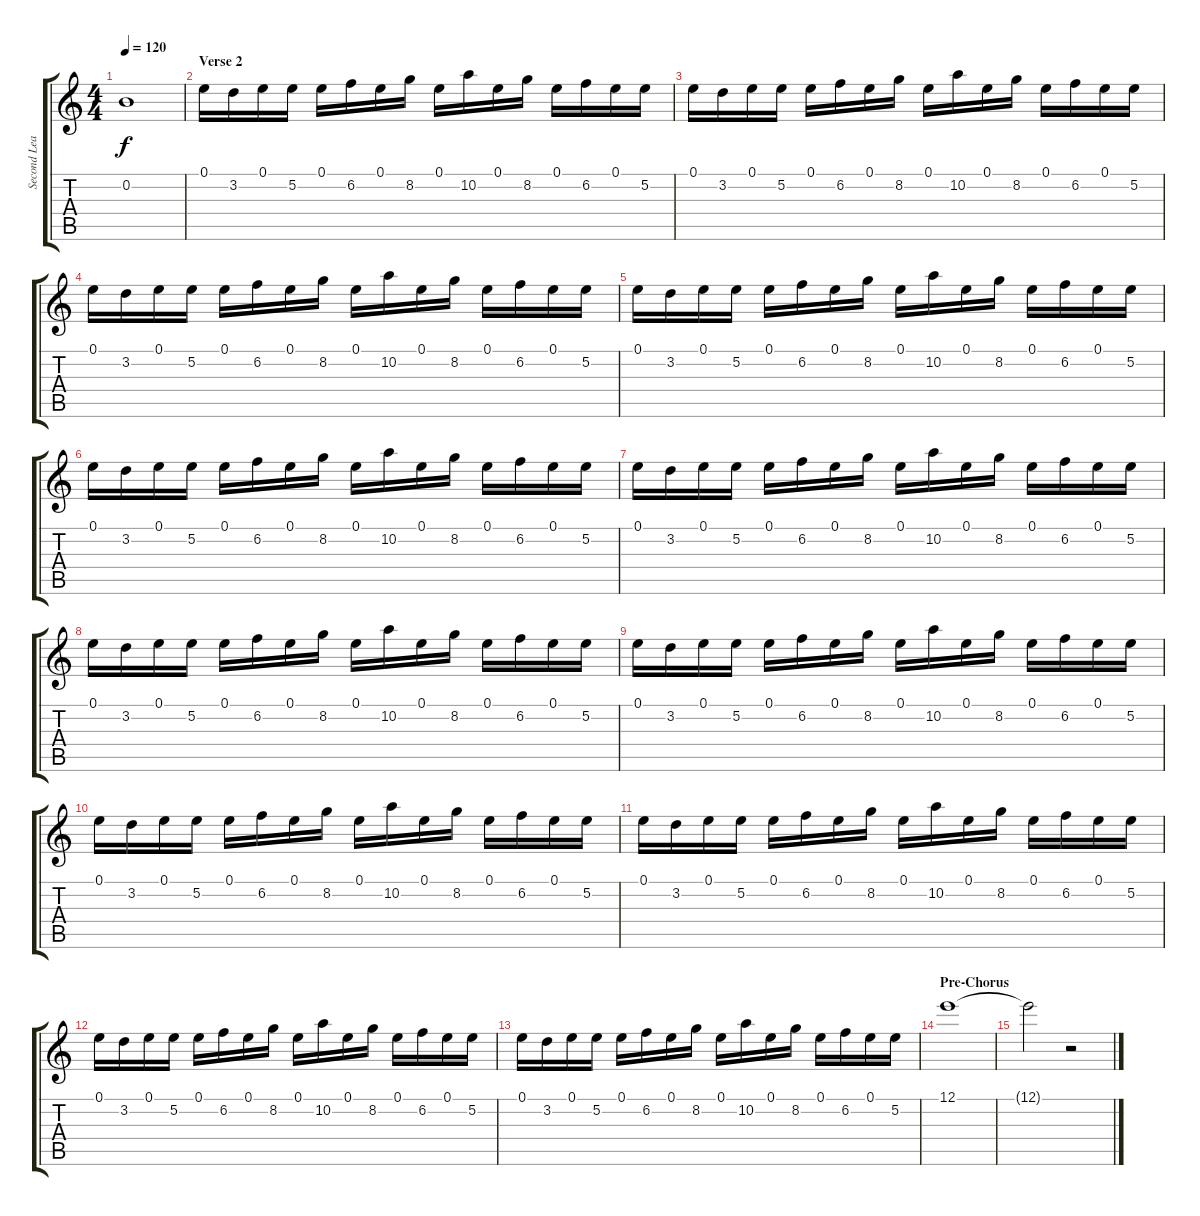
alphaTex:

\track ("Second Lead" "Second Lea") {instrument overdrivenguitar}
\staff {score tabs}
\tuning (E4 B3 G3 D3 A2 E2) {hide}
\ts (4 4)
\tempo 120
\clef g2
\ks c
0.2{t}.1{dy f} |
\section ("" "Verse 2")
0.1.16 3.2.16 0.1.16 5.2.16 0.1.16 6.2.16 0.1.16 8.2.16 0.1.16 10.2.16 0.1.16 8.2.16 0.1.16 6.2.16 0.1.16 5.2.16 |
0.1.16 3.2.16 0.1.16 5.2.16 0.1.16 6.2.16 0.1.16 8.2.16 0.1.16 10.2.16 0.1.16 8.2.16 0.1.16 6.2.16 0.1.16 5.2.16 |
0.1.16 3.2.16 0.1.16 5.2.16 0.1.16 6.2.16 0.1.16 8.2.16 0.1.16 10.2.16 0.1.16 8.2.16 0.1.16 6.2.16 0.1.16 5.2.16 |
0.1.16 3.2.16 0.1.16 5.2.16 0.1.16 6.2.16 0.1.16 8.2.16 0.1.16 10.2.16 0.1.16 8.2.16 0.1.16 6.2.16 0.1.16 5.2.16 |
0.1.16 3.2.16 0.1.16 5.2.16 0.1.16 6.2.16 0.1.16 8.2.16 0.1.16 10.2.16 0.1.16 8.2.16 0.1.16 6.2.16 0.1.16 5.2.16 |
0.1.16 3.2.16 0.1.16 5.2.16 0.1.16 6.2.16 0.1.16 8.2.16 0.1.16 10.2.16 0.1.16 8.2.16 0.1.16 6.2.16 0.1.16 5.2.16 |
0.1.16 3.2.16 0.1.16 5.2.16 0.1.16 6.2.16 0.1.16 8.2.16 0.1.16 10.2.16 0.1.16 8.2.16 0.1.16 6.2.16 0.1.16 5.2.16 |
0.1.16 3.2.16 0.1.16 5.2.16 0.1.16 6.2.16 0.1.16 8.2.16 0.1.16 10.2.16 0.1.16 8.2.16 0.1.16 6.2.16 0.1.16 5.2.16 |
0.1.16 3.2.16 0.1.16 5.2.16 0.1.16 6.2.16 0.1.16 8.2.16 0.1.16 10.2.16 0.1.16 8.2.16 0.1.16 6.2.16 0.1.16 5.2.16 |
0.1.16 3.2.16 0.1.16 5.2.16 0.1.16 6.2.16 0.1.16 8.2.16 0.1.16 10.2.16 0.1.16 8.2.16 0.1.16 6.2.16 0.1.16 5.2.16 |
0.1.16 3.2.16 0.1.16 5.2.16 0.1.16 6.2.16 0.1.16 8.2.16 0.1.16 10.2.16 0.1.16 8.2.16 0.1.16 6.2.16 0.1.16 5.2.16 |
0.1.16 3.2.16 0.1.16 5.2.16 0.1.16 6.2.16 0.1.16 8.2.16 0.1.16 10.2.16 0.1.16 8.2.16 0.1.16 6.2.16 0.1.16 5.2.16 |
\section ("" "Pre-Chorus")
12.1.1 |
12.1{t}.2 r.2
